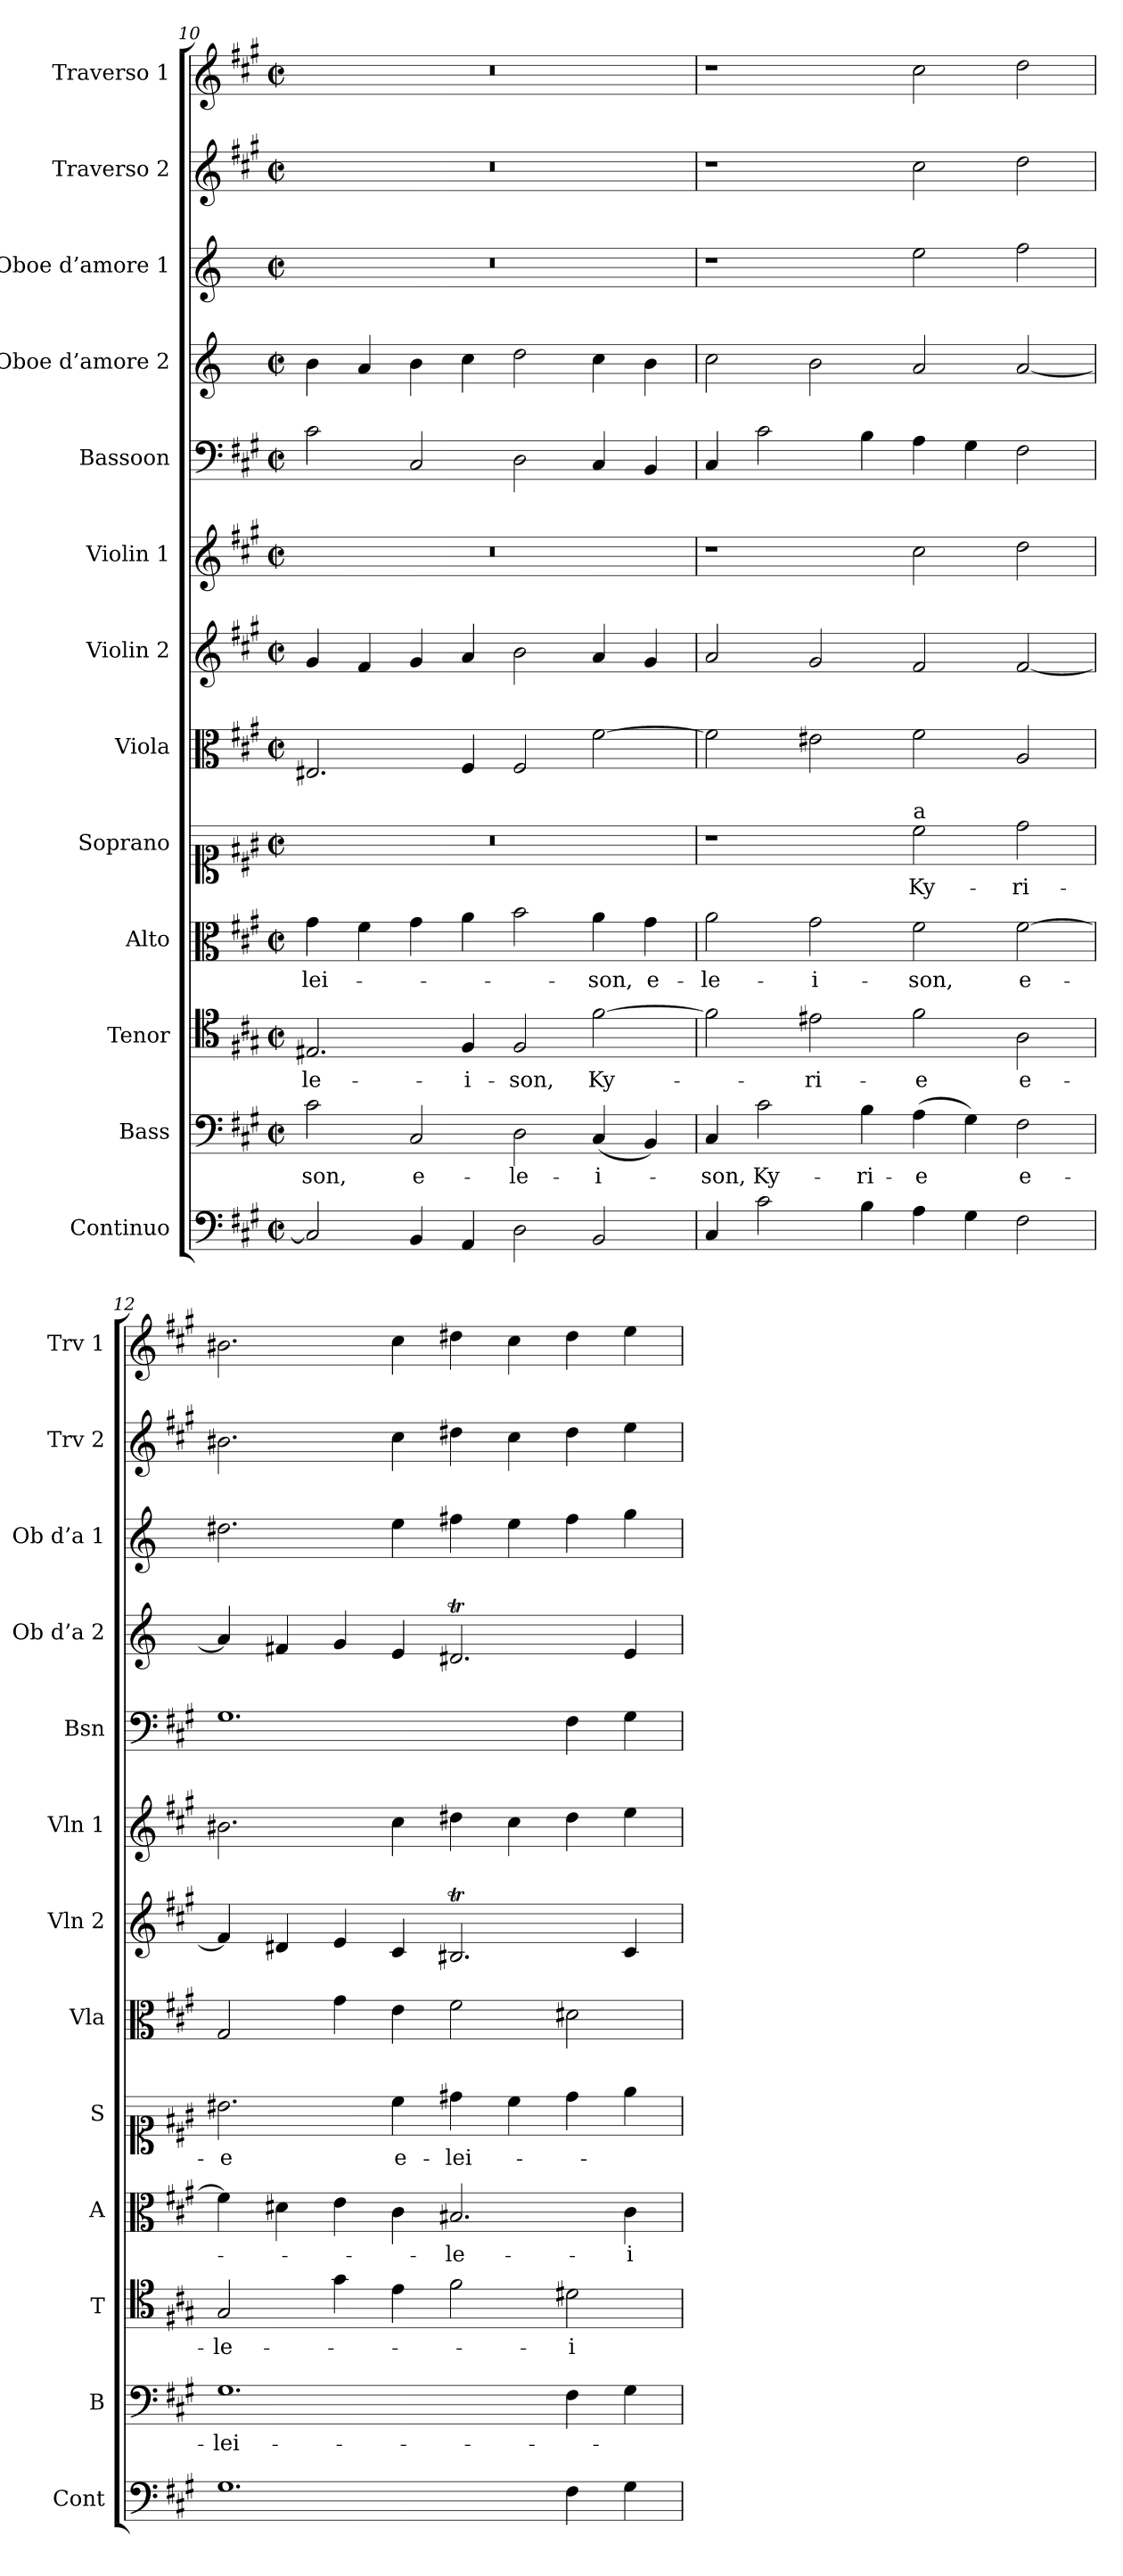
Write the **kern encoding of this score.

**kern	**kern	**text	**kern	**text	**kern	**text	**kern	**text	**kern	**kern	**kern	**kern	**kern	**kern	**kern	**kern
*part13	*part12	*part12	*part11	*part11	*part10	*part10	*part9	*part9	*part8	*part7	*part6	*part5	*part4	*part3	*part2	*part1
*staff13	*staff12	*staff12	*staff11	*staff11	*staff10	*staff10	*staff9	*staff9	*staff8	*staff7	*staff6	*staff5	*staff4	*staff3	*staff2	*staff1
*I"Continuo	*I"Bass	*	*I"Tenor	*	*I"Alto	*	*I"Soprano	*	*I"Viola	*I"Violin 2	*I"Violin 1	*I"Bassoon	*I"Oboe d’amore 2	*I"Oboe d’amore 1	*I"Traverso 2	*I"Traverso 1
*I'Cont	*I'B	*	*I'T	*	*I'A	*	*I'S	*	*I'Vla	*I'Vln 2	*I'Vln 1	*I'Bsn	*I'Ob d’a 2	*I'Ob d’a 1	*I'Trv 2	*I'Trv 1
!!LO:PB:g=z
*clefF4	*clefF4	*	*clefC4	*	*clefC3	*	*clefC1	*	*clefC3	*clefG2	*clefG2	*clefF4	*clefG2	*clefG2	*clefG2	*clefG2
*	*	*	*	*	*	*	*	*	*	*	*	*	*ITrd2c3	*ITrd2c3	*	*
*k[f#c#g#]	*k[f#c#g#]	*	*k[f#c#g#]	*	*k[f#c#g#]	*	*k[f#c#g#]	*	*k[f#c#g#]	*k[f#c#g#]	*k[f#c#g#]	*k[f#c#g#]	*k[f#c#g#]	*k[f#c#g#]	*k[f#c#g#]	*k[f#c#g#]
*M4/2	*M4/2	*	*M4/2	*	*M4/2	*	*M4/2	*	*M4/2	*M4/2	*M4/2	*M4/2	*M4/2	*M4/2	*M4/2	*M4/2
*met(c|)	*met(c|)	*	*met(c|)	*	*met(c|)	*	*met(c|)	*	*met(c|)	*met(c|)	*met(c|)	*met(c|)	*met(c|)	*met(c|)	*met(c|)	*met(c|)
=10	=10	=10	=10	=10	=10	=10	=10	=10	=10	=10	=10	=10	=10	=10	=10	=10
!	!	!LO:LY:b	!	!LO:LY:b	!	!LO:LY:b	!	!	!	!	!	!	!	!	!	!
2C#/]	2c#\	-son,	2.E#X/	-le-	4g#\	-lei-	0r	.	2.E#X/	4g#/	0r	2c#\	4g#\	0r	0r	0r
.	.	.	.	.	4f#\	.	.	.	.	4f#/	.	.	4f#/	.	.	.
!	!	!LO:LY:b	!	!	!	!	!	!	!	!	!	!	!	!	!	!
4BB/	2C#/	e-	.	.	4g#\	.	.	.	.	4g#/	.	2C#/	4g#\	.	.	.
!	!	!	!	!LO:LY:b	!	!	!	!	!	!	!	!	!	!	!	!
4AA/	.	.	4F#/	-i-	4a\	.	.	.	4F#/	4a/	.	.	4a\	.	.	.
!	!	!LO:LY:b	!	!LO:LY:b	!	!	!	!	!	!	!	!	!	!	!	!
2D\	2D\	-le-	2F#/	-son,	2b\	.	.	.	2F#/	2b\	.	2D\	2b\	.	.	.
!	!	!LO:LY:b	!	!LO:LY:b	!	!LO:LY:b	!	!	!	!	!	!	!	!	!	!
2BB/	(4C#/	-i-	[2f#\	Ky-	4a\	-son,	.	.	[2f#\	4a/	.	4C#/	4a\	.	.	.
!	!	!	!	!	!	!LO:LY:b	!	!	!	!	!	!	!	!	!	!
.	4BB/)	.	.	.	4g#\	e-	.	.	.	4g#/	.	4BB/	4g#\	.	.	.
=11	=11	=11	=11	=11	=11	=11	=11	=11	=11	=11	=11	=11	=11	=11	=11	=11
!	!	!LO:LY:b	!	!	!	!LO:LY:b	!	!	!	!	!	!	!	!	!	!
4C#/	4C#/	-son,	2f#\]	.	2a\	-le-	1r	.	2f#\]	2a/	1r	4C#/	2a\	1r	1r	1r
!	!	!LO:LY:b	!	!	!	!	!	!	!	!	!	!	!	!	!	!
2c#\	2c#\	Ky-	.	.	.	.	.	.	.	.	.	2c#\	.	.	.	.
!	!	!	!	!LO:LY:b	!	!LO:LY:b	!	!	!	!	!	!	!	!	!	!
.	.	.	2e#X\	-ri-	2g#\	-i-	.	.	2e#X\	2g#/	.	.	2g#\	.	.	.
!	!	!LO:LY:b	!	!	!	!	!	!	!	!	!	!	!	!	!	!
4B\	4B\	-ri-	.	.	.	.	.	.	.	.	.	4B\	.	.	.	.
!	!	!	!	!	!	!	!LO:TX:a:t=a	!	!	!	!	!	!	!	!	!
!	!	!LO:LY:b	!	!LO:LY:b	!	!LO:LY:b	!	!LO:LY:b	!	!	!	!	!	!	!	!
4A\	(4A\	-e	2f#\	-e	2f#\	-son,	2cc#\	Ky-	2f#\	2f#/	2cc#\	4A\	2f#/	2cc#\	2cc#\	2cc#\
4G#\	4G#\)	.	.	.	.	.	.	.	.	.	.	4G#\	.	.	.	.
!	!	!LO:LY:b	!	!LO:LY:b	!	!LO:LY:b	!	!LO:LY:b	!	!	!	!	!	!	!	!
2F#\	2F#\	e-	2A\	e-	[2f#\	e-	2dd\	-ri-	2A/	[2f#/	2dd\	2F#\	[2f#/	2dd\	2dd\	2dd\
=12	=12	=12	=12	=12	=12	=12	=12	=12	=12	=12	=12	=12	=12	=12	=12	=12
!	!	!LO:LY:b	!	!LO:LY:b	!	!	!	!LO:LY:b	!	!	!	!	!	!	!	!
1.G#	1.G#	-lei-	2G#/	-le-	4f#\]	.	2.b#X\	-e	2G#/	4f#/]	2.b#X\	1.G#	4f#/]	2.b#X\	2.b#X\	2.b#X\
.	.	.	.	.	4d#X\	.	.	.	.	4d#X/	.	.	4d#X/	.	.	.
.	.	.	4g#\	.	4e\	.	.	.	4g#\	4e/	.	.	4e/	.	.	.
!	!	!	!	!	!	!	!	!LO:LY:b	!	!	!	!	!	!	!	!
.	.	.	4e\	.	4c#\	.	4cc#\	e-	4e\	4c#/	4cc#\	.	4c#/	4cc#\	4cc#\	4cc#\
!	!	!	!	!	!	!LO:LY:b	!	!LO:LY:b	!	!	!	!	!	!	!	!
.	.	.	2f#\	.	2.B#X/	-le-	4dd#X\	-lei-	2f#\	2.B#Xt/	4dd#X\	.	2.B#Xt/	4dd#X\	4dd#X\	4dd#X\
.	.	.	.	.	.	.	4cc#\	.	.	.	4cc#\	.	.	4cc#\	4cc#\	4cc#\
!	!	!	!	!LO:LY:b	!	!	!	!	!	!	!	!	!	!	!	!
4F#\	4F#\	.	2d#X\	-i-	.	.	4dd#\	.	2d#X\	.	4dd#\	4F#\	.	4dd#\	4dd#\	4dd#\
!	!	!	!	!	!	!LO:LY:b	!	!	!	!	!	!	!	!	!	!
4G#\	4G#\	.	.	.	4c#\	-i-	4ee\	.	.	4c#/	4ee\	4G#\	4c#/	4ee\	4ee\	4ee\
=	=	=	=	=	=	=	=	=	=	=	=	=	=	=	=	=
*-	*-	*-	*-	*-	*-	*-	*-	*-	*-	*-	*-	*-	*-	*-	*-	*-
